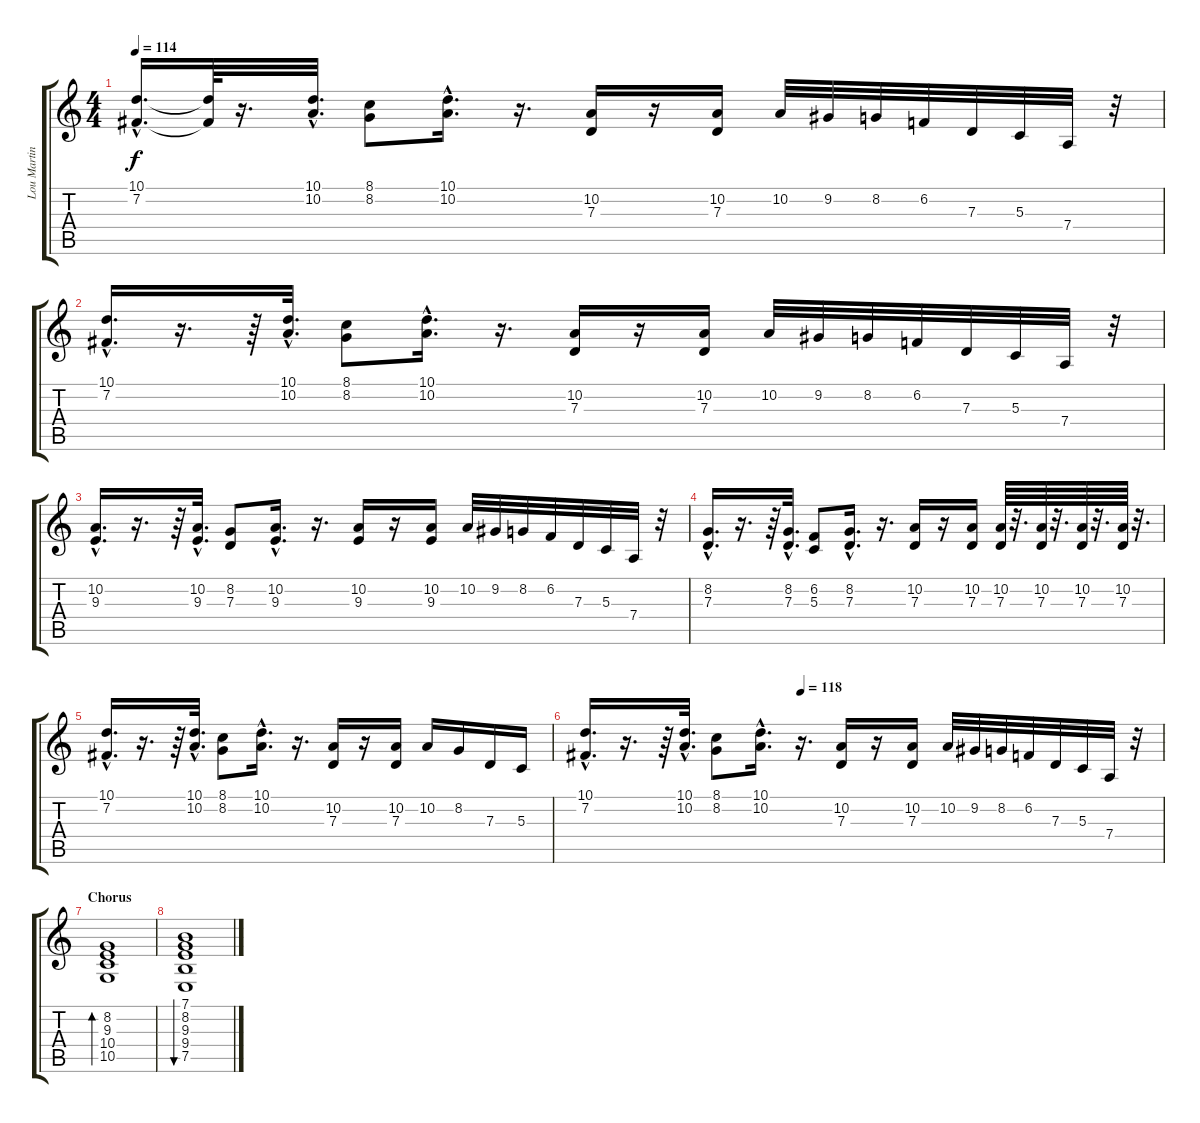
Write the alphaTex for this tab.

\track ("Lou Martin" "Lou Martin") {instrument honkytonkpiano}
\staff {score tabs}
\tuning (E4 B3 G3 D3 A2 E2) {hide}
\ts (4 4)
\tempo 114
\clef g2
\ks c
(10.1{hac} 7.2{hac}).16{d dy f} (10.1{t} 7.2{t}).64 r.16{d} (10.1{hac} 10.2{hac}).32{d} (8.1 8.2).8 (10.1{hac} 10.2{hac}).16{d} r.16{d} (10.2 7.3).16 r.16 (10.2 7.3).16 10.2.32 9.2.32 8.2.32 6.2.32 7.3.32 5.3.32 7.4.32 r.32 |
(10.1{hac} 7.2{hac}).16{d} r.16{d} r.64 (10.1{hac} 10.2{hac}).32{d} (8.1 8.2).8 (10.1{hac} 10.2{hac}).16{d} r.16{d} (10.2 7.3).16 r.16 (10.2 7.3).16 10.2.32 9.2.32 8.2.32 6.2.32 7.3.32 5.3.32 7.4.32 r.32 |
(10.2{hac} 9.3{hac}).16{d} r.16{d} r.64 (10.2{hac} 9.3{hac}).32{d} (8.2 7.3).8 (10.2{hac} 9.3{hac}).16{d} r.16{d} (10.2 9.3).16 r.16 (10.2 9.3).16 10.2.32 9.2.32 8.2.32 6.2.32 7.3.32 5.3.32 7.4.32 r.32 |
(8.2{hac} 7.3{hac}).16{d} r.16{d} r.64 (8.2{hac} 7.3{hac}).32{d} (6.2 5.3).8 (8.2{hac} 7.3{hac}).16{d} r.16{d} (10.2 7.3).16 r.16 (10.2 7.3).16 (10.2 7.3).64 r.32{d} (10.2 7.3).64 r.32{d} (10.2 7.3).64 r.32{d} (10.2 7.3).64 r.32{d} |
(10.1{hac} 7.2{hac}).16{d} r.16{d} r.64 (10.1{hac} 10.2{hac}).32{d} (8.1 8.2).8 (10.1{hac} 10.2{hac}).16{d} r.16{d} (10.2 7.3).16 r.16 (10.2 7.3).16 10.2.16 8.2.16 7.3.16 5.3.16 |
\tempo (118 0.375)
(10.1{hac} 7.2{hac}).16{d} r.16{d} r.64 (10.1{hac} 10.2{hac}).32{d} (8.1 8.2).8 (10.1{hac} 10.2{hac}).16{d} r.16{d} (10.2 7.3).16 r.16 (10.2 7.3).16 10.2.32 9.2.32 8.2.32 6.2.32 7.3.32 5.3.32 7.4.32 r.32 |
\section ("" "Chorus")
(8.2 9.3 10.4 10.5).1{bd 240} |
(7.1 8.2 9.3 9.4 7.5).1{bu 240}
